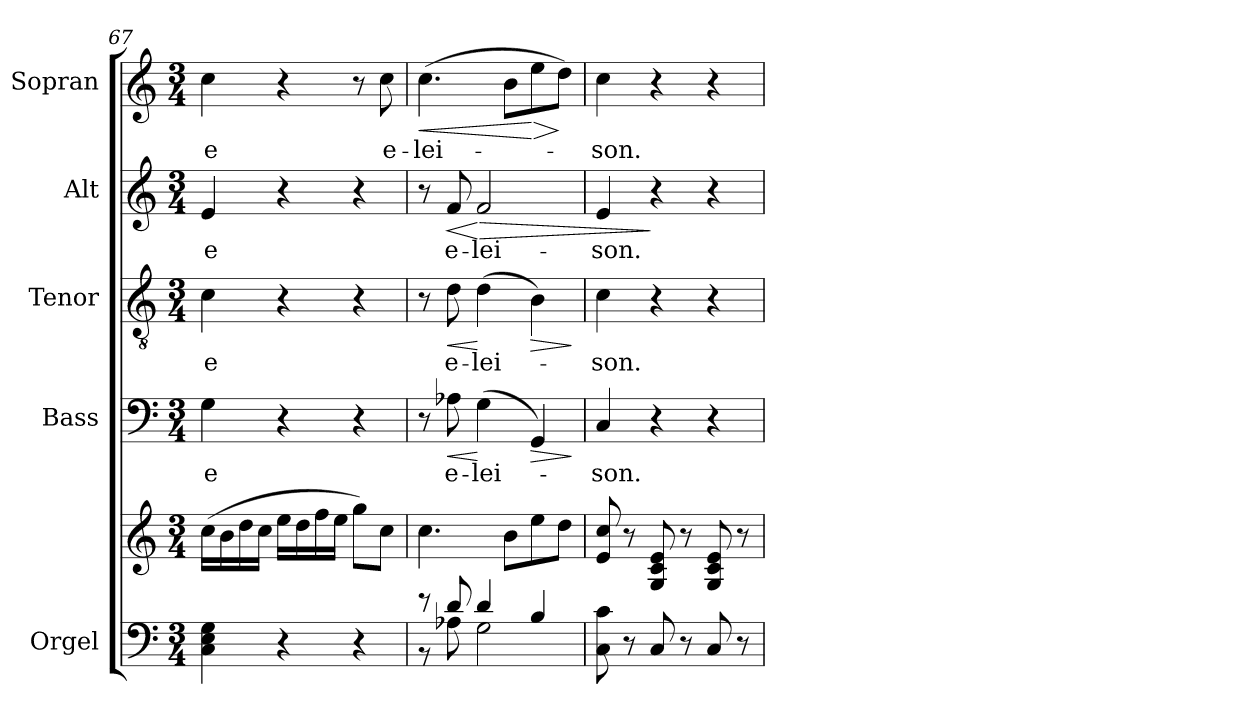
**kern	**kern	**kern	**text	**dynam	**kern	**text	**dynam	**kern	**text	**dynam	**kern	**text	**dynam
*part5	*part5	*part4	*part4	*part4	*part3	*part3	*part3	*part2	*part2	*part2	*part1	*part1	*part1
*staff6	*staff5	*staff4	*staff4	*staff4	*staff3	*staff3	*staff3	*staff2	*staff2	*staff2	*staff1	*staff1	*staff1
*I"Orgel	*	*I"Bass	*	*	*I"Tenor	*	*	*I"Alt	*	*	*I"Sopran	*	*
*I'Org.	*	*I'B.	*	*	*I'T.	*	*	*I'A.	*	*	*I'S.	*	*
*clefF4	*clefG2	*clefF4	*	*	*clefGv2	*	*	*clefG2	*	*	*clefG2	*	*
*k[]	*k[]	*k[]	*	*	*k[]	*	*	*k[]	*	*	*k[]	*	*
*C:	*C:	*C:	*	*	*C:	*	*	*C:	*	*	*C:	*	*
*M3/4	*M3/4	*M3/4	*	*	*M3/4	*	*	*M3/4	*	*	*M3/4	*	*
=67	=67	=67	=67	=67	=67	=67	=67	=67	=67	=67	=67	=67	=67
!	!	!	!LO:LY:b	!	!	!LO:LY:b	!	!	!LO:LY:b	!	!	!LO:LY:b	!
4C\ 4E\ 4G\	(>16cc\LL	4G\	-e	.	4c\	-e	.	4e/	-e	.	4cc\	-e	.
.	16b\	.	.	.	.	.	.	.	.	.	.	.	.
.	16dd\	.	.	.	.	.	.	.	.	.	.	.	.
.	16cc\JJ	.	.	.	.	.	.	.	.	.	.	.	.
4r	16ee\LL	4r	.	.	4r	.	.	4r	.	.	4r	.	.
.	16dd\	.	.	.	.	.	.	.	.	.	.	.	.
.	16ff\	.	.	.	.	.	.	.	.	.	.	.	.
.	16ee\JJ	.	.	.	.	.	.	.	.	.	.	.	.
4r	8gg\L)	4r	.	.	4r	.	.	4r	.	.	8r	.	.
!	!	!	!	!	!	!	!	!	!	!	!	!LO:LY:b	!
.	8cc\J	.	.	.	.	.	.	.	.	.	8cc\	e-	.
=68	=68	=68	=68	=68	=68	=68	=68	=68	=68	=68	=68	=68	=68
*^	*	*	*	*	*	*	*	*	*	*	*	*	*
!	!	!	!	!	!	!	!	!	!	!	!	!	!LO:LY:b	!LO:HP:b
8r	8r	4.cc\	8r	.	.	8r	.	.	8r	.	.	(>4.cc\	-lei-	<
!	!	!	!	!LO:LY:b	!LO:HP:b	!	!LO:LY:b	!LO:HP:b	!	!LO:LY:b	!LO:HP:b	!	!	!
8d/	8A-X\	.	8A-X\	e-	<	8d\	e-	<	8f/	e-	<	.	.	.
!	!	!	!	!LO:LY:b	!	!	!LO:LY:b	!	!	!LO:LY:b	!LO:HP:n=1:b	!	!	!
4d/	2G\	.	(>4G\	-lei-	[	(>4d\	-lei-	[	2f/	-lei-	[ >	.	.	.
.	.	8b\L	.	.	.	.	.	.	.	.	.	8b\L	.	.
!	!	!	!	!	!LO:HP:b	!	!	!LO:HP:b	!	!	!	!	!	!LO:HP:n=1:b
4B/	.	8ee\	4GG/)	.	>	4B\)	.	>	.	.	.	8ee\	.	[ >
.	.	8dd\J	.	.	.	.	.	.	.	.	.	8dd\J)	.	]
*v	*v	*	*	*	*	*	*	*	*	*	*	*	*	*
.	.	.	.	]	.	.	]	.	.	.	.	.	.
=69	=69	=69	=69	=69	=69	=69	=69	=69	=69	=69	=69	=69	=69
!	!	!	!LO:LY:b	!	!	!LO:LY:b	!	!	!LO:LY:b	!	!	!LO:LY:b	!
8C\ 8c\	8e/ 8cc/	4C/	-son.	.	4c\	-son.	.	4e/	-son.	.	4cc\	-son.	.
8r	8r	.	.	.	.	.	.	.	.	.	.	.	.
8C/	8G/ 8c/ 8e/	4r	.	.	4r	.	.	4r	.	]	4r	.	.
8r	8r	.	.	.	.	.	.	.	.	.	.	.	.
8C/	8G/ 8c/ 8e/	4r	.	.	4r	.	.	4r	.	.	4r	.	.
8r	8r	.	.	.	.	.	.	.	.	.	.	.	.
=	=	=	=	=	=	=	=	=	=	=	=	=	=
*-	*-	*-	*-	*-	*-	*-	*-	*-	*-	*-	*-	*-	*-
